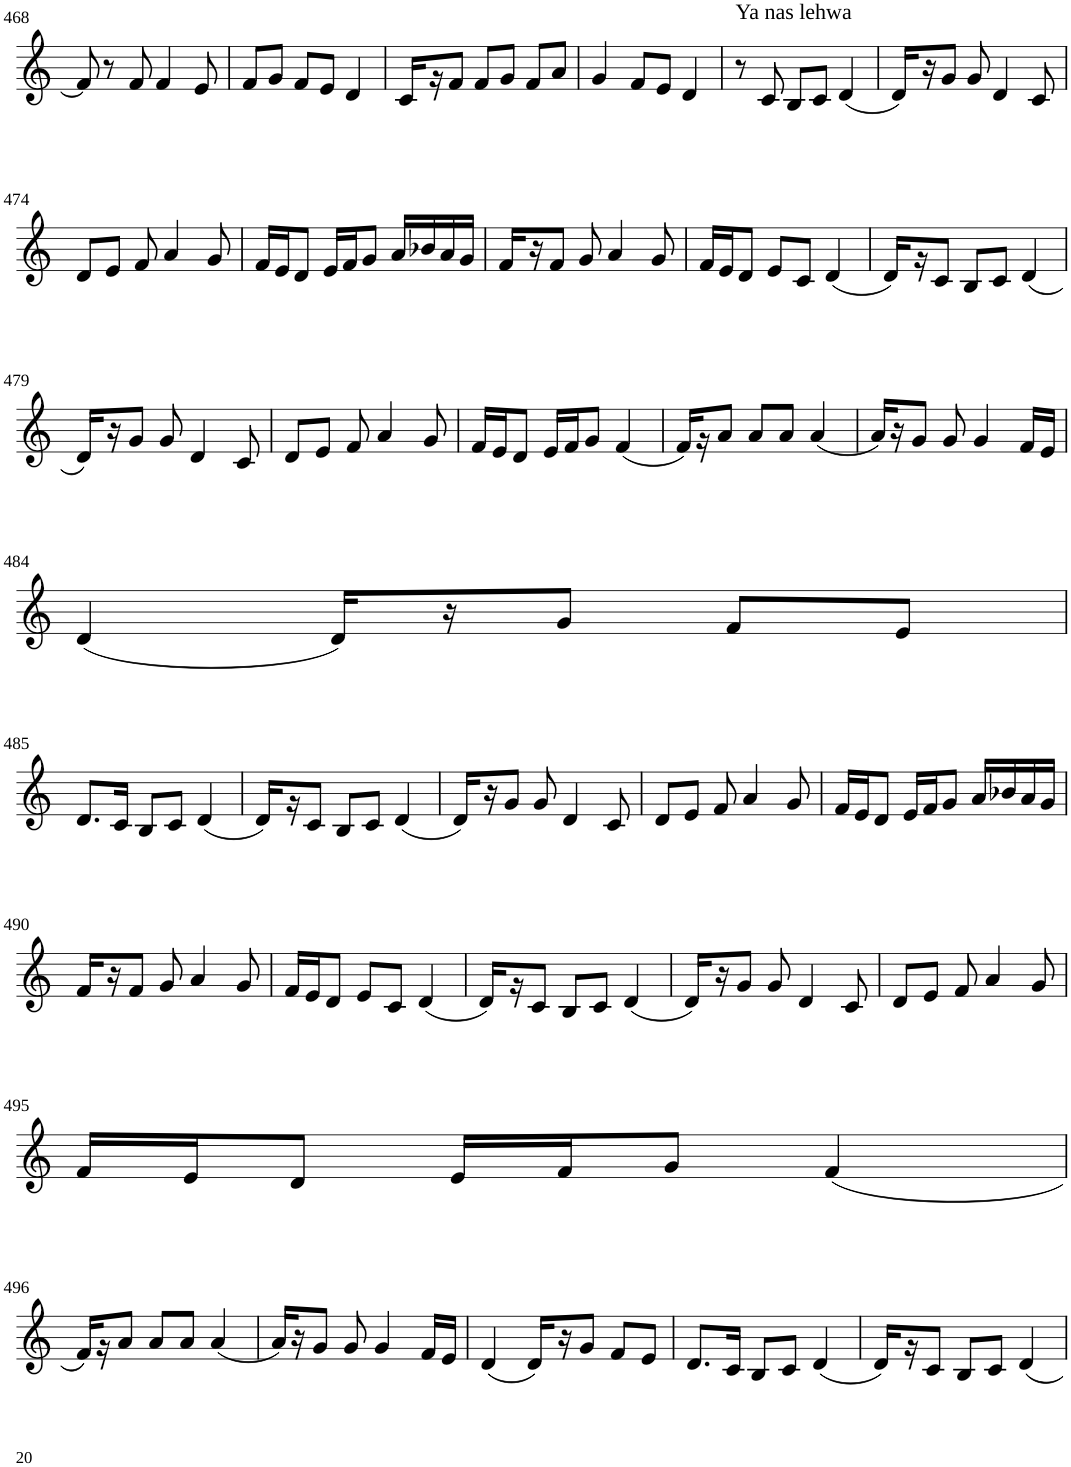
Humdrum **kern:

**kern
*part1
*staff1
*I"Violin
!!LO:PB:g=z
*clefG2
*k[]
*M3/4
=468
8f/]
8r
8f/
4f/
8e/
=469
8f/L
8g/J
8f/L
8e/J
4d/
=470
16c/LL
16r
8f/J
8f/L
8g/J
8f/L
8a/J
=471
4g/
8f/L
8e/J
4d/
=472
!LO:TX:a:t=Ya nas lehwa
8r
8c/
8B/L
8c/J
(4d/
=473
16d/LL)
16r
8g/J
8g/
4d/
8c/
!!LO:LB:g=z
=474
8d/L
8e/J
8f/
4a/
8g/
=475
16f/LL
16e/J
8d/J
16e/LL
16f/J
8g/J
16a/LL
16b-X/
16a/
16g/JJ
=476
16f/LL
16r
8f/J
8g/
4a/
8g/
=477
16f/LL
16e/J
8d/J
8e/L
8c/J
(4d/
=478
16d/LL)
16r
8c/J
8B/L
8c/J
(4d/
!!LO:LB:g=z
=479
16d/LL)
16r
8g/J
8g/
4d/
8c/
=480
8d/L
8e/J
8f/
4a/
8g/
=481
16f/LL
16e/J
8d/J
16e/LL
16f/J
8g/J
(4f/
=482
16f/LL)
16r
8a/J
8a/L
8a/J
(4a/
=483
16a/LL)
16r
8g/J
8g/
4g/
16f/LL
16e/JJ
!!LO:LB:g=z
=484
(4d/
16d/LL)
16r
8g/J
8f/L
8e/J
!!LO:LB:g=z
=485
8.d/L
16c/Jk
8B/L
8c/J
(4d/
=486
16d/LL)
16r
8c/J
8B/L
8c/J
(4d/
=487
16d/LL)
16r
8g/J
8g/
4d/
8c/
=488
8d/L
8e/J
8f/
4a/
8g/
=489
16f/LL
16e/J
8d/J
16e/LL
16f/J
8g/J
16a/LL
16b-X/
16a/
16g/JJ
!!LO:LB:g=z
=490
16f/LL
16r
8f/J
8g/
4a/
8g/
=491
16f/LL
16e/J
8d/J
8e/L
8c/J
(4d/
=492
16d/LL)
16r
8c/J
8B/L
8c/J
(4d/
=493
16d/LL)
16r
8g/J
8g/
4d/
8c/
=494
8d/L
8e/J
8f/
4a/
8g/
!!LO:LB:g=z
=495
16f/LL
16e/J
8d/J
16e/LL
16f/J
8g/J
(4f/
!!LO:LB:g=z
=496
16f/LL)
16r
8a/J
8a/L
8a/J
(4a/
=497
16a/LL)
16r
8g/J
8g/
4g/
16f/LL
16e/JJ
=498
(4d/
16d/LL)
16r
8g/J
8f/L
8e/J
=499
8.d/L
16c/Jk
8B/L
8c/J
(4d/
=500
16d/LL)
16r
8c/J
8B/L
8c/J
4d/
=
*-
